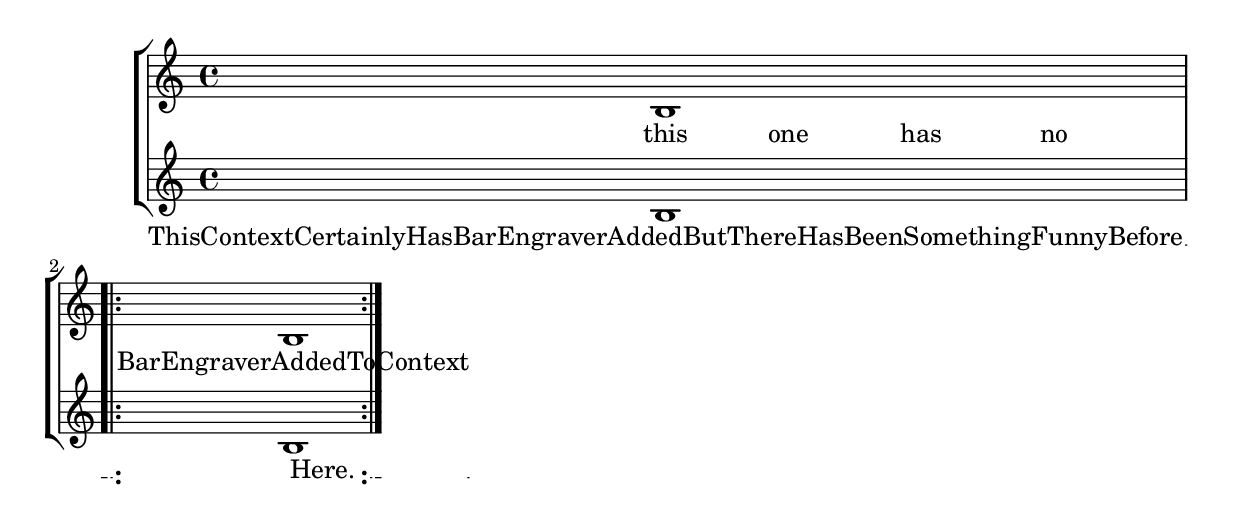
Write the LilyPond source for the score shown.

\version "2.3.4"

\header{
texidoc="
Adding a @code{Bar_engraver} to the Lyrics context makes sure that
lyrics do not collide with barlines.
"
}

\score {
	\context StaffGroup <<
	 \context Staff {
	        b1 \bar "|:" b1 \bar ":|"
	}
	\lyrics <<
	 	\context LyricsWithBars {
%		        thisContextHasBarEngraver1  added
		        ThisContextCertainlyHasBarEngraverAddedButThereHasBeenSomethingFunnyBefore1.  Here.
		}
		\context Lyrics {
		        this4 one has no BarEngraverAddedToContext1
		}
	>>
	 \new Staff { b1 b1 }
	>>
	\paper {
		raggedright = ##t
		\context {
			\Score
			\accepts "LyricsWithBars"
		}
		\context {
			\Lyrics
			\consists "Bar_engraver"
			\name "LyricsWithBars"
		}
	}
}

